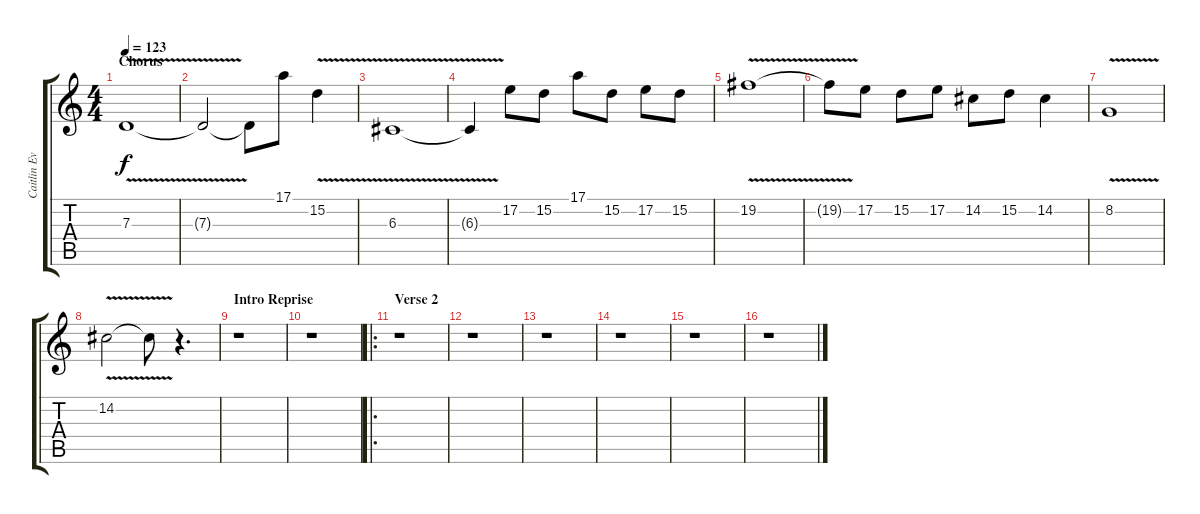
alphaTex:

\track ("Caitlin Evanson" "Caitlin Ev") {instrument fiddle}
\staff {score tabs}
\tuning (E4 B3 G3 D3 A2 E2) {hide}
\ts (4 4)
\section ("" "Chorus")
\tempo 123
\clef g2
\ks c
7.3{v}.1{dy f} |
7.3{t}.2 7.3{t}.8 17.1.8 15.2{v}.4 |
6.3{v}.1 |
6.3{t}.4 17.2.8 15.2.8 17.1.8 15.2.8 17.2.8 15.2.8 |
19.2{v}.1 |
19.2{t}.8 17.2.8 15.2.8 17.2.8 14.2.8 15.2.8 14.2.4 |
8.2{v}.1 |
14.2{v}.2 14.2{t}.8 r.4{d} |
\section ("" "Intro Reprise")
r.1 |
r.1 |
\ro
\section ("" "Verse 2")
r.1 |
r.1 |
r.1 |
r.1 |
r.1 |
r.1
